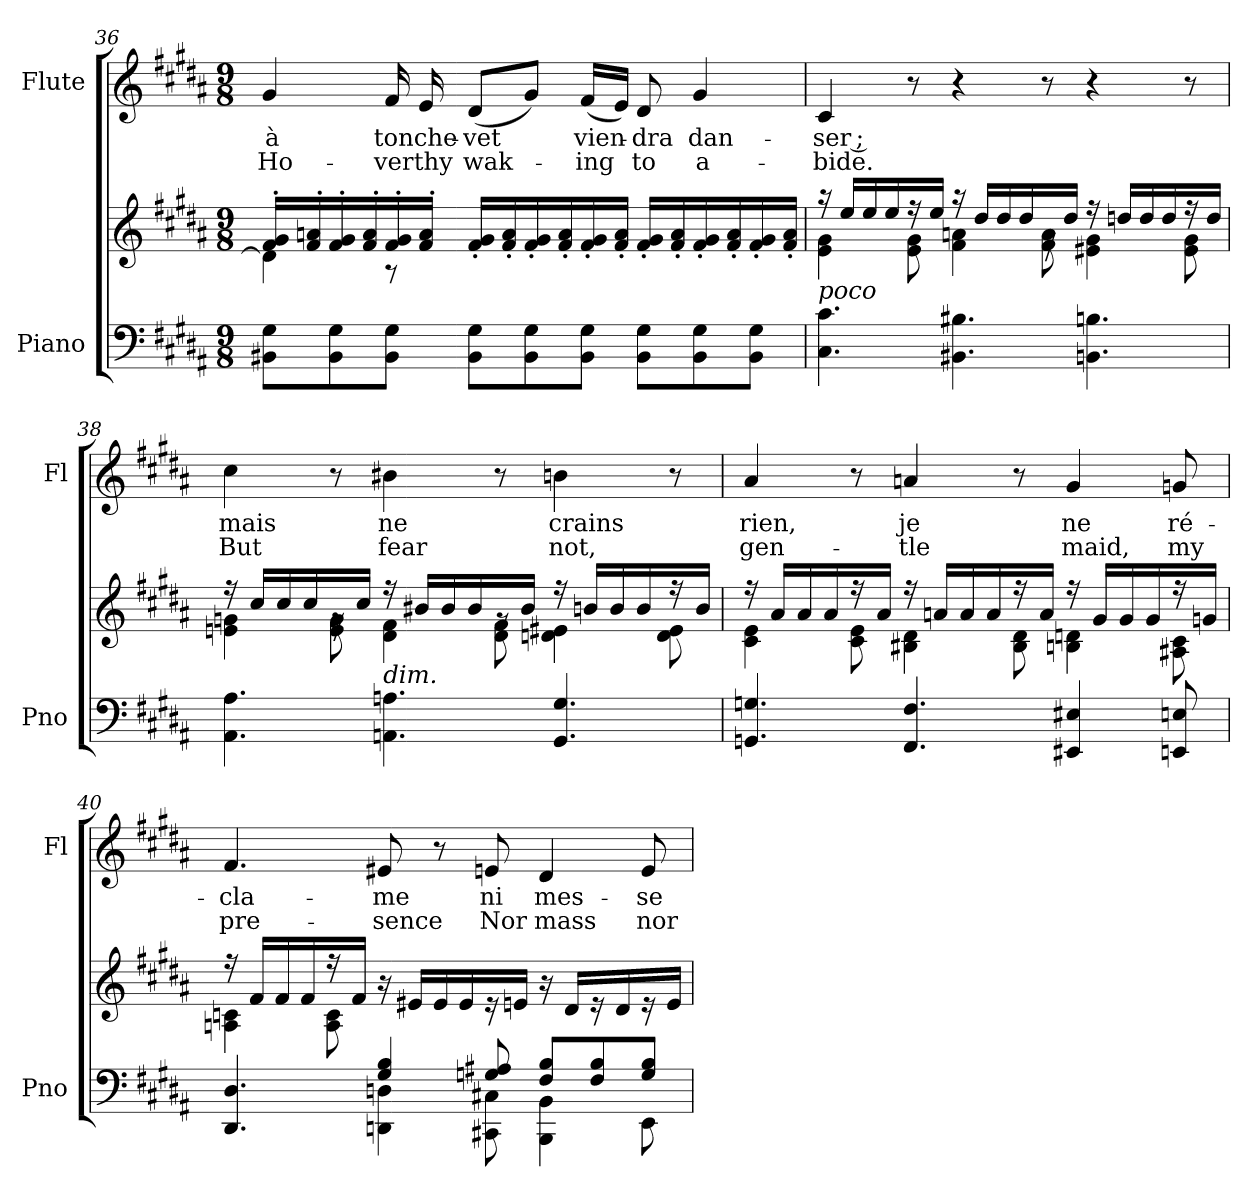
**kern	**kern	**kern	**text	**text
*part2	*part2	*part1	*part1	*part1
*staff3	*staff2	*staff1	*staff1	*staff1
*I"Piano	*	*I"Flute	*	*
*I'Pno	*	*I'Fl	*	*
*clefF4	*clefG2	*clefG2	*	*
*k[f#c#g#d#a#]	*k[f#c#g#d#a#]	*k[f#c#g#d#a#]	*	*
*M9/8	*M9/8	*M9/8	*	*
=36	=36	=36	=36	=36
*	*^	*	*	*
!	!	!	!	!LO:LY:b	!LO:LY:b
8BB#X\ 8G#\L	16f#/' 16g#/'LL	4d#\]	4g#/	à	Ho-
.	16f#/' 16an/'	.	.	.	.
8BB#\ 8G#\	16f#/' 16g#/'	.	.	.	.
.	16f#/' 16a/'	.	.	.	.
!	!	!	!	!LO:LY:b	!LO:LY:b
8BB#\ 8G#\J	16f#/' 16g#/'	8r	16f#/	ton	-ver
!	!	!	!	!LO:LY:b	!LO:LY:b
.	16f#/' 16a/'JJ	.	16e/	che-	thy
!	!	!	!	!LO:LY:b	!LO:LY:b
8BB#\ 8G#\L	16f#/'> 16g#/'>LL	2.ryy	(8d#/L	-vet	wak-
.	16f#/'> 16a/'>	.	.	.	.
8BB#\ 8G#\	16f#/'> 16g#/'>	.	8g#/J)	.	.
.	16f#/'> 16a/'>	.	.	.	.
!	!	!	!	!LO:LY:b	!LO:LY:b
8BB#\ 8G#\J	16f#/'> 16g#/'>	.	(16f#/LL	vien-	-ing
.	16f#/'> 16a/'>JJ	.	16e/JJ)	.	.
!	!	!	!	!LO:LY:b	!LO:LY:b
8BB#\ 8G#\L	16f#/'> 16g#/'>LL	.	8d#/	-dra	to
.	16f#/'> 16a/'>	.	.	.	.
!	!	!	!	!LO:LY:b	!LO:LY:b
8BB#\ 8G#\	16f#/'> 16g#/'>	.	4g#/	dan-	a-
.	16f#/'> 16a/'>	.	.	.	.
8BB#\ 8G#\J	16f#/'> 16g#/'>	.	.	.	.
.	16f#/'> 16a/'>JJ	.	.	.	.
!!LO:PB:g=z
=37	=37	=37	=37	=37	=37
!	!LO:TX:b:i:t=poco	!	!	!	!
!	!	!	!	!LO:LY:b	!LO:LY:b
4.C#\ 4.c#\	16r	4e\ 4g#\	4c#/	-ser ;	-bide.
.	16ee/LL	.	.	.	.
.	16ee/	.	.	.	.
.	16ee/	.	.	.	.
.	16r	8e\ 8g#\	8r	.	.
.	16ee/JJ	.	.	.	.
4.BB#X\ 4.B#X\	16r	4f#\ 4an\	4r	.	.
.	16dd#/LL	.	.	.	.
.	16dd#/	.	.	.	.
.	16dd#/	.	.	.	.
.	16rg	8f#\ 8a\	8r	.	.
.	16dd#/JJ	.	.	.	.
4.BBn\ 4.Bn\	16r	4e#X\ 4g#\	4r	.	.
.	16ddn/LL	.	.	.	.
.	16dd/	.	.	.	.
.	16dd/	.	.	.	.
.	16r	8e#\ 8g#\	8r	.	.
.	16dd/JJ	.	.	.	.
=38	=38	=38	=38	=38	=38
!	!	!	!	!LO:LY:b	!LO:LY:b
4.AA#\ 4.A#\	16r	4en\ 4gn\	4cc#\	mais	But
.	16cc#/LL	.	.	.	.
.	16cc#/	.	.	.	.
.	16cc#/	.	.	.	.
.	16rg	8e\ 8g\	8r	.	.
.	16cc#/JJ	.	.	.	.
!	!LO:TX:b:i:t=dim.	!	!	!	!
!	!	!	!	!LO:LY:b	!LO:LY:b
4.AAn\ 4.An\	16r	4d#\ 4f#\	4b#X\	ne	fear
.	16b#X/LL	.	.	.	.
.	16b#/	.	.	.	.
.	16b#/	.	.	.	.
.	16rg	8d#\ 8f#\	8r	.	.
.	16b#/JJ	.	.	.	.
!	!	!	!	!LO:LY:b	!LO:LY:b
4.GG#/ 4.G#/	16r	4dn\ 4e#X\	4bn\	crains	not,
.	16bn/LL	.	.	.	.
.	16b/	.	.	.	.
.	16b/	.	.	.	.
.	16r	8d\ 8e#\	8r	.	.
.	16b/JJ	.	.	.	.
!!LO:LB:g=z
=39	=39	=39	=39	=39	=39
!	!	!	!	!LO:LY:b	!LO:LY:b
4.GGn/ 4.Gn/	16r	4c#\ 4e\	4a#/	rien,	gen-
.	16a#/LL	.	.	.	.
.	16a#/	.	.	.	.
.	16a#/	.	.	.	.
.	16r	8c#\ 8e\	8r	.	.
.	16a#/JJ	.	.	.	.
!	!	!	!	!LO:LY:b	!LO:LY:b
4.FF#/ 4.F#/	16r	4B#X\ 4d#\	4an/	je	-tle
.	16an/LL	.	.	.	.
.	16a/	.	.	.	.
.	16a/	.	.	.	.
.	16r	8B#\ 8d#\	8r	.	.
.	16a/JJ	.	.	.	.
!	!	!	!	!LO:LY:b	!LO:LY:b
4EE#X/ 4E#X/	16r	4Bn\ 4dn\	4g#/	ne	maid,
.	16g#/LL	.	.	.	.
.	16g#/	.	.	.	.
.	16g#/	.	.	.	.
!	!	!	!	!LO:LY:b	!LO:LY:b
8EEn/ 8En/	16r	8A#X\ 8c#\	8gn/	ré-	my
.	16gn/JJ	.	.	.	.
=40	=40	=40	=40	=40	=40
*^	*	*	*	*	*
!	!	!	!	!	!LO:LY:b	!LO:LY:b
4.DD#/ 4.D#/	4.ryy	16r	4An\ 4cn\	4.f#/	-cla-	pre-
.	.	16f#/LL	.	.	.	.
.	.	16f#/	.	.	.	.
.	.	16f#/	.	.	.	.
.	.	16r	8A\ 8c\	.	.	.
.	.	16f#/JJ	.	.	.	.
!	!	!	!	!	!LO:LY:b	!LO:LY:b
4G#/ 4B/	4DDn\ 4Dn\	16r	2.ryy	8e#X/	-me	-sence
.	.	16e#X/LL	.	.	.	.
.	.	16e#/	.	8r	.	.
.	.	16e#/	.	.	.	.
!	!	!	!	!	!LO:LY:b	!LO:LY:b
8Gn/ 8A#X/	8CC#X\ 8C#X\	16r	.	8en/	ni	Nor
.	.	16en/JJ	.	.	.	.
!	!	!	!	!	!LO:LY:b	!LO:LY:b
8F#/ 8B/L	4BBB\ 4BB\	16r	.	4d#/	mes-	mass
.	.	16d#/LL	.	.	.	.
8F#/ 8B/	.	16r	.	.	.	.
.	.	16d#/	.	.	.	.
!	!	!	!	!	!LO:LY:b	!LO:LY:b
8G/ 8B/J	8EE\	16r	.	8e/	-se	nor
.	.	16e/JJ	.	.	.	.
*v	*v	*	*	*	*	*
*	*v	*v	*	*	*
=	=	=	=	=
*-	*-	*-	*-	*-
